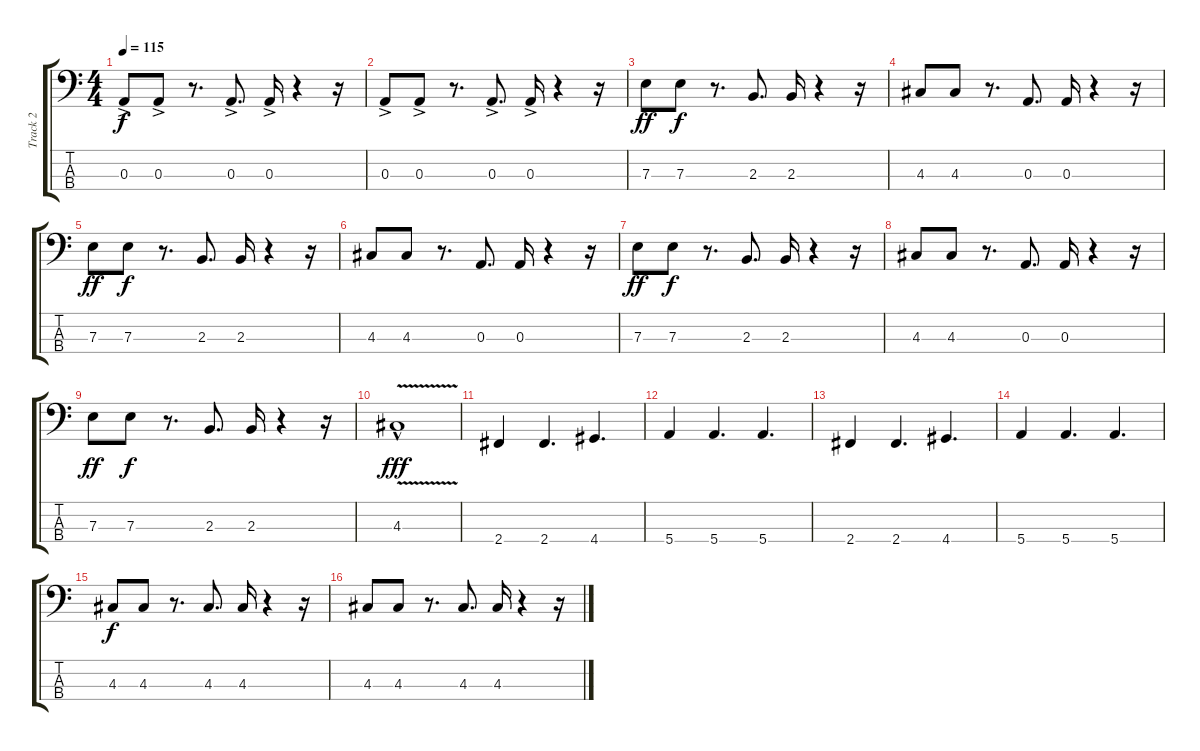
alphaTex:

\track ("Track 2" "Track 2") {instrument electricbassfinger}
\staff {score tabs}
\tuning (G2 D2 A1 E1) {hide}
\ts (4 4)
\tempo 115
\clef f4
\ks c
0.3{ac}.8{dy f} 0.3{ac}.8 r.8{d} 0.3{ac}.8{d} 0.3{ac}.16 r.4 r.16 |
0.3{ac}.8 0.3{ac}.8 r.8{d} 0.3{ac}.8{d} 0.3{ac}.16 r.4 r.16 |
7.3.8{dy ff} 7.3.8{dy f} r.8{d} 2.3.8{d} 2.3.16 r.4 r.16 |
4.3.8 4.3.8 r.8{d} 0.3.8{d} 0.3.16 r.4 r.16 |
7.3.8{dy ff} 7.3.8{dy f} r.8{d} 2.3.8{d} 2.3.16 r.4 r.16 |
4.3.8 4.3.8 r.8{d} 0.3.8{d} 0.3.16 r.4 r.16 |
7.3.8{dy ff} 7.3.8{dy f} r.8{d} 2.3.8{d} 2.3.16 r.4 r.16 |
4.3.8 4.3.8 r.8{d} 0.3.8{d} 0.3.16 r.4 r.16 |
7.3.8{dy ff} 7.3.8{dy f} r.8{d} 2.3.8{d} 2.3.16 r.4 r.16 |
4.3{v hac}.1{dy fff} |
2.4.4 2.4.4{d} 4.4.4{d} |
5.4.4 5.4.4{d} 5.4.4{d} |
2.4.4 2.4.4{d} 4.4.4{d} |
5.4.4 5.4.4{d} 5.4.4{d} |
4.3.8{dy f} 4.3.8 r.8{d} 4.3.8{d} 4.3.16 r.4 r.16 |
4.3.8 4.3.8 r.8{d} 4.3.8{d} 4.3.16 r.4 r.16
